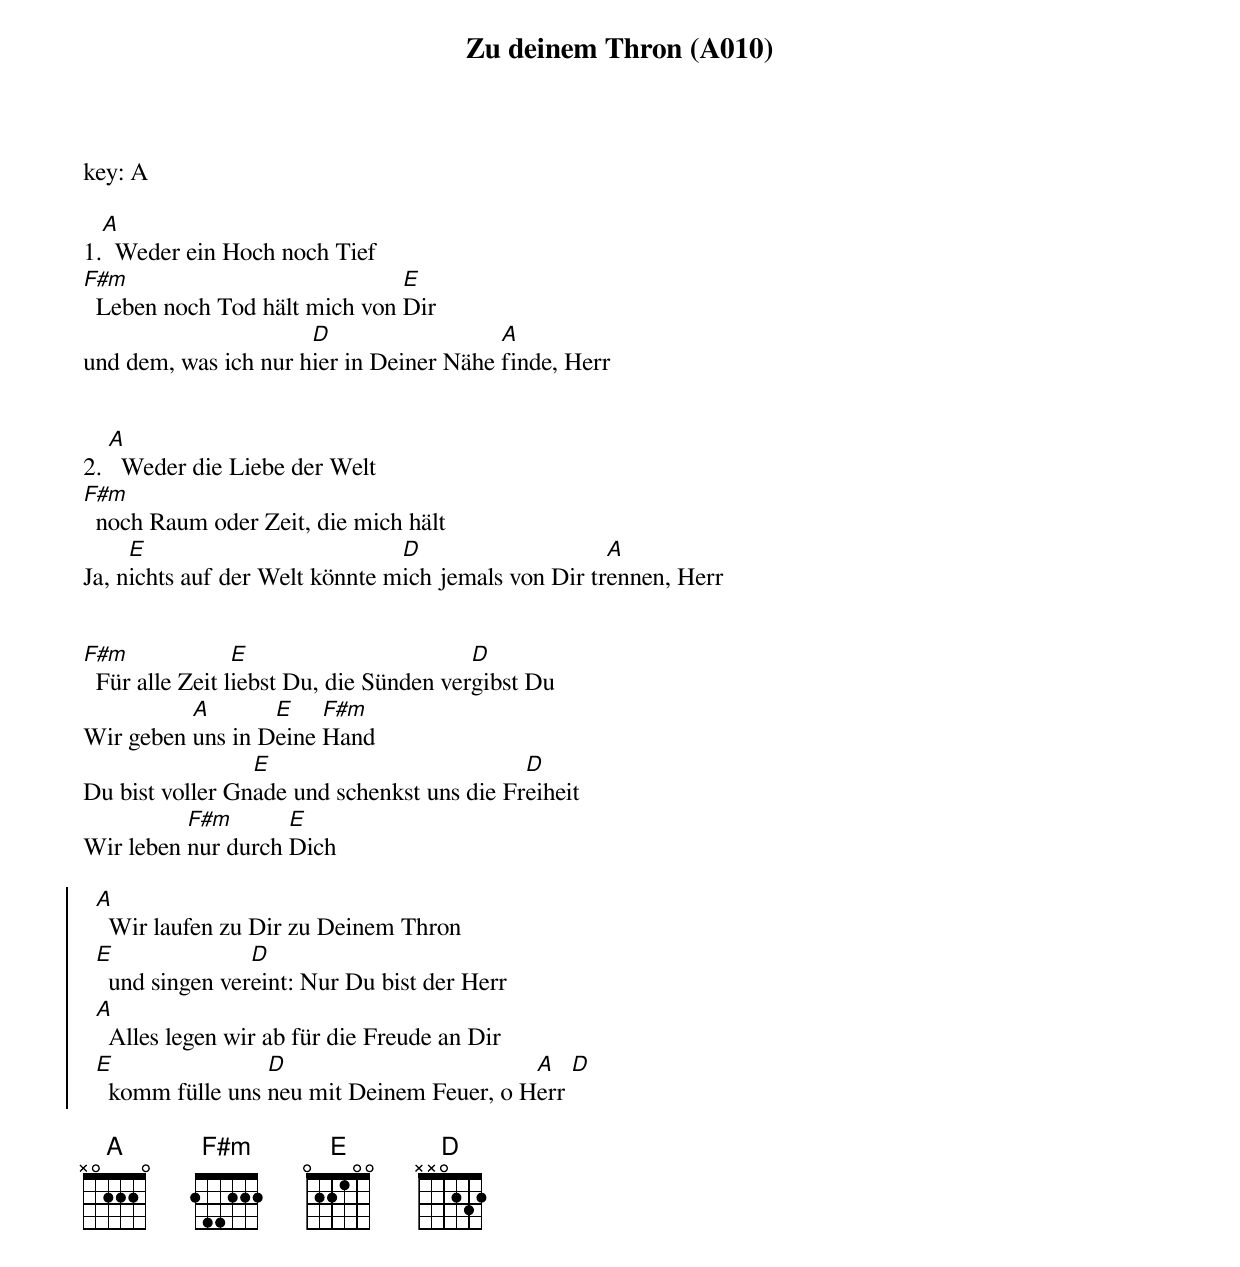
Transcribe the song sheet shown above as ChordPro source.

{title: Zu deinem Thron (A010)}
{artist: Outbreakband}
key: A

1.[A]  Weder ein Hoch noch Tief
[F#m]  Leben noch Tod hält mich von [E]Dir
und dem, was ich nur h[D]ier in Deiner Nähe [A]finde, Herr


2. [A]  Weder die Liebe der Welt
[F#m]  noch Raum oder Zeit, die mich hält
Ja, n[E]ichts auf der Welt könnte m[D]ich jemals von Dir tr[A]ennen, Herr


[F#m]  Für alle Zeit l[E]iebst Du, die Sünden ver[D]gibst Du
Wir geben [A]uns in D[E]eine [F#m]Hand
Du bist voller Gn[E]ade und schenkst uns die Fr[D]eiheit
Wir leben [F#m]nur durch [E]Dich

{soc}
  [A]  Wir laufen zu Dir zu Deinem Thron
  [E]  und singen ver[D]eint: Nur Du bist der Herr
  [A]  Alles legen wir ab für die Freude an Dir
  [E]  komm fülle uns [D]neu mit Deinem Feuer, o H[A]err [D]
 {eoc}

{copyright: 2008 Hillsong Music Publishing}
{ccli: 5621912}
